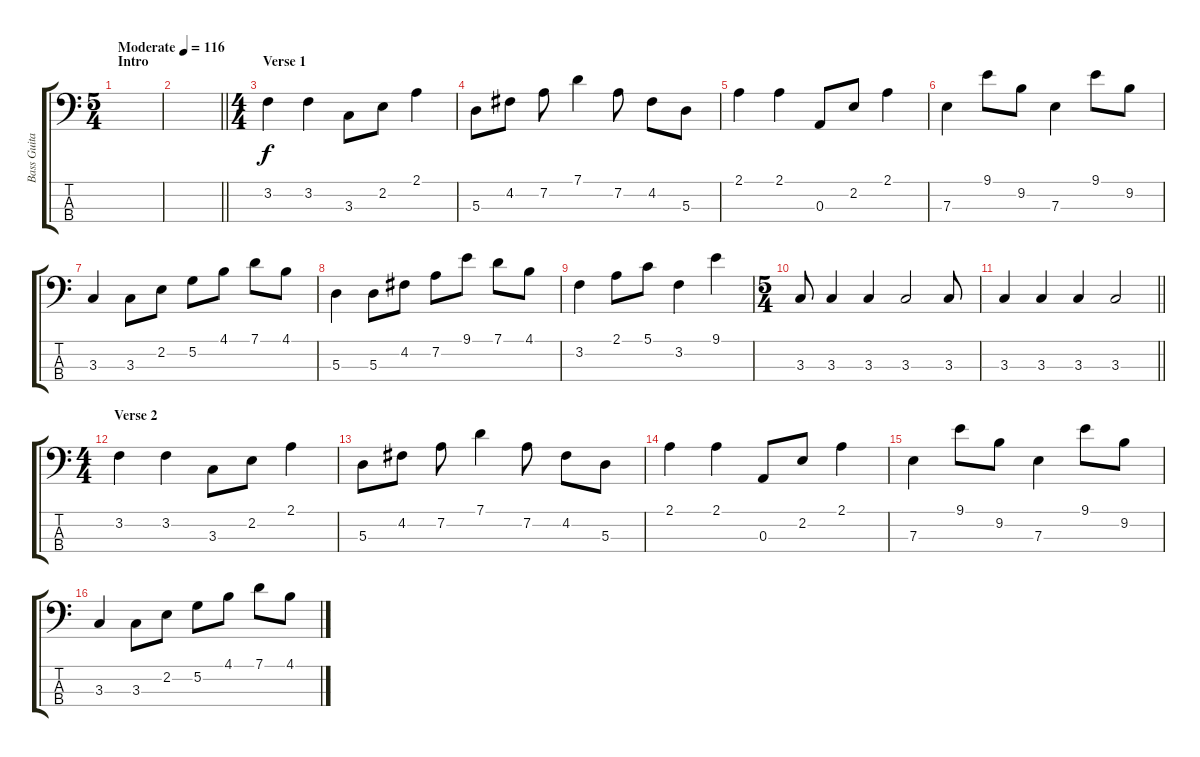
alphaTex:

\track ("Bass Guitar" "Bass Guita") {instrument acousticbass}
\staff {score tabs}
\tuning (G2 D2 A1 E1) {hide}
\ts (5 4)
\section ("" "Intro")
\tempo (116 "Moderate")
\clef f4
\ks c
|
\barLineRight lightlight
|
\ts (4 4)
\section ("" "Verse 1")
3.2.4 3.2.4 3.3.8 2.2.8 2.1.4 |
5.3.8 4.2.8 7.2.8 7.1.4 7.2.8 4.2.8 5.3.8 |
2.1.4 2.1.4 0.3.8 2.2.8 2.1.4 |
7.3.4 9.1.8 9.2.8 7.3.4 9.1.8 9.2.8 |
3.3.4 3.3.8 2.2.8 5.2.8 4.1.8 7.1.8 4.1.8 |
5.3.4 5.3.8 4.2.8 7.2.8 9.1.8 7.1.8 4.1.8 |
3.2.4 2.1.8 5.1.8 3.2.4 9.1.4 |
\ts (5 4)
3.3.8 3.3.4 3.3.4 3.3.2 3.3.8 |
\barLineRight lightlight
3.3.4 3.3.4 3.3.4 3.3.2 |
\ts (4 4)
\section ("" "Verse 2")
3.2.4 3.2.4 3.3.8 2.2.8 2.1.4 |
5.3.8 4.2.8 7.2.8 7.1.4 7.2.8 4.2.8 5.3.8 |
2.1.4 2.1.4 0.3.8 2.2.8 2.1.4 |
7.3.4 9.1.8 9.2.8 7.3.4 9.1.8 9.2.8 |
3.3.4 3.3.8 2.2.8 5.2.8 4.1.8 7.1.8 4.1.8
